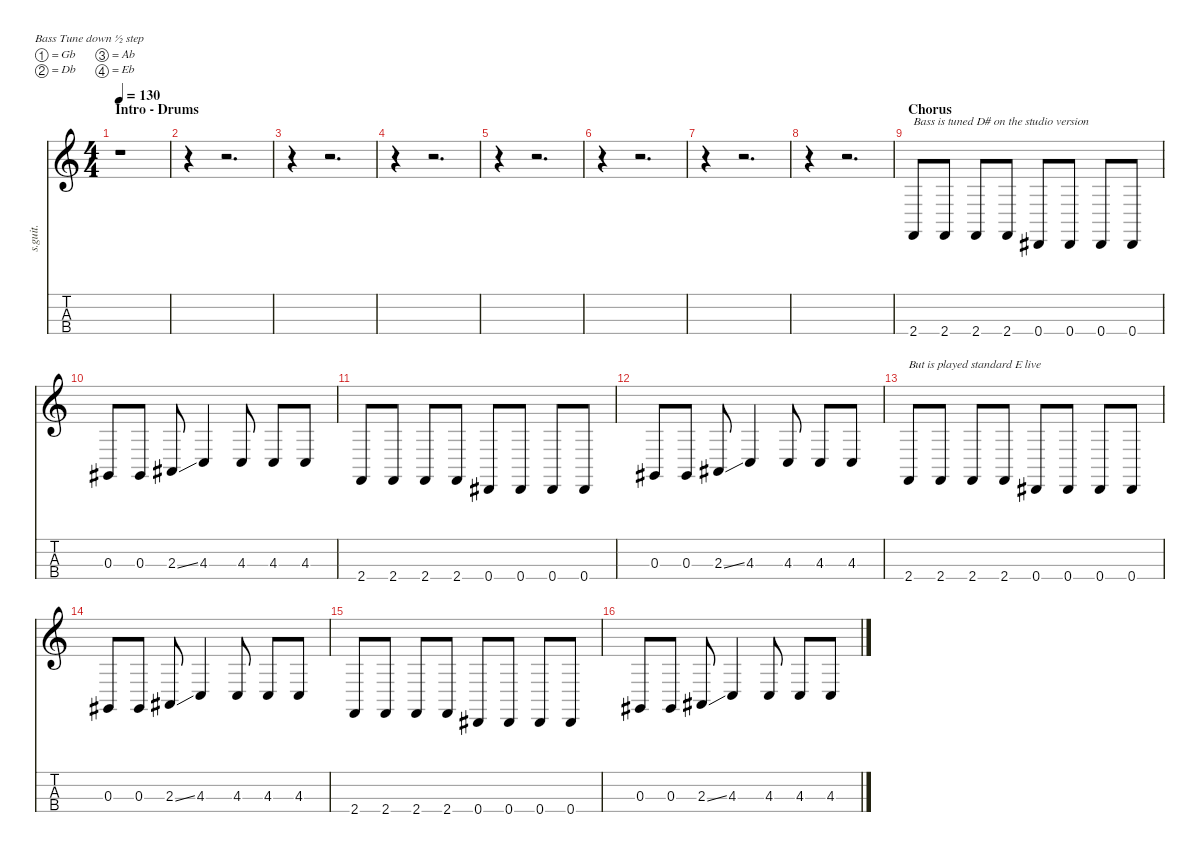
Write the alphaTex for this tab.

\defaultSystemsLayout 4
\hideDynamics
\bracketExtendMode nobrackets
\track ("Alex James - Bass" "s.guit.") {instrument electricbassfinger}
\staff {score tabs}
\tuning (Gb2 Db2 Ab1 Eb1)
\ts (4 4)
\beaming (8 2 2 2 2)
\section ("" "Intro - Drums")
\tempo 130
\clef g2
\ks c
r.1{dy mf instrument electricbassfinger} |
r.4 r.2{d} |
r.4 r.2{d} |
r.4 r.2{d} |
r.4 r.2{d} |
r.4 r.2{d} |
r.4 r.2{d} |
r.4 r.2{d} |
\section ("" "Chorus")
2.4.8{txt "Bass is tuned D# on the studio version" lyrics (0 "") lyrics (1 "") lyrics (2 "") lyrics (3 "") lyrics (4 "")} 2.4.8{lyrics (0 "") lyrics (1 "") lyrics (2 "") lyrics (3 "") lyrics (4 "")} 2.4.8{lyrics (0 "") lyrics (1 "") lyrics (2 "") lyrics (3 "") lyrics (4 "")} 2.4.8{lyrics (0 "") lyrics (1 "") lyrics (2 "") lyrics (3 "") lyrics (4 "")} 0.4{acc #}.8{lyrics (0 "") lyrics (1 "") lyrics (2 "") lyrics (3 "") lyrics (4 "")} 0.4{acc #}.8{lyrics (0 "") lyrics (1 "") lyrics (2 "") lyrics (3 "") lyrics (4 "")} 0.4{acc #}.8{lyrics (0 "") lyrics (1 "") lyrics (2 "") lyrics (3 "") lyrics (4 "")} 0.4{acc #}.8{lyrics (0 "") lyrics (1 "") lyrics (2 "") lyrics (3 "") lyrics (4 "")} |
0.3{acc #}.8{lyrics (0 "") lyrics (1 "") lyrics (2 "") lyrics (3 "") lyrics (4 "")} 0.3{acc #}.8{lyrics (0 "") lyrics (1 "") lyrics (2 "") lyrics (3 "") lyrics (4 "")} 2.3{ss acc #}.8{lyrics (0 "") lyrics (1 "") lyrics (2 "") lyrics (3 "") lyrics (4 "")} 4.3.4{lyrics (0 "") lyrics (1 "") lyrics (2 "") lyrics (3 "") lyrics (4 "")} 4.3.8{lyrics (0 "") lyrics (1 "") lyrics (2 "") lyrics (3 "") lyrics (4 "")} 4.3.8{lyrics (0 "") lyrics (1 "") lyrics (2 "") lyrics (3 "") lyrics (4 "")} 4.3.8{lyrics (0 "") lyrics (1 "") lyrics (2 "") lyrics (3 "") lyrics (4 "")} |
2.4.8{lyrics (0 "") lyrics (1 "") lyrics (2 "") lyrics (3 "") lyrics (4 "")} 2.4.8{lyrics (0 "") lyrics (1 "") lyrics (2 "") lyrics (3 "") lyrics (4 "")} 2.4.8{lyrics (0 "") lyrics (1 "") lyrics (2 "") lyrics (3 "") lyrics (4 "")} 2.4.8{lyrics (0 "") lyrics (1 "") lyrics (2 "") lyrics (3 "") lyrics (4 "")} 0.4{acc #}.8{lyrics (0 "") lyrics (1 "") lyrics (2 "") lyrics (3 "") lyrics (4 "")} 0.4{acc #}.8{lyrics (0 "") lyrics (1 "") lyrics (2 "") lyrics (3 "") lyrics (4 "")} 0.4{acc #}.8{lyrics (0 "") lyrics (1 "") lyrics (2 "") lyrics (3 "") lyrics (4 "")} 0.4{acc #}.8{lyrics (0 "") lyrics (1 "") lyrics (2 "") lyrics (3 "") lyrics (4 "")} |
0.3{acc #}.8{lyrics (0 "") lyrics (1 "") lyrics (2 "") lyrics (3 "") lyrics (4 "")} 0.3{acc #}.8{lyrics (0 "") lyrics (1 "") lyrics (2 "") lyrics (3 "") lyrics (4 "")} 2.3{ss acc #}.8{lyrics (0 "") lyrics (1 "") lyrics (2 "") lyrics (3 "") lyrics (4 "")} 4.3.4{lyrics (0 "") lyrics (1 "") lyrics (2 "") lyrics (3 "") lyrics (4 "")} 4.3.8{lyrics (0 "") lyrics (1 "") lyrics (2 "") lyrics (3 "") lyrics (4 "")} 4.3.8{lyrics (0 "") lyrics (1 "") lyrics (2 "") lyrics (3 "") lyrics (4 "")} 4.3.8{lyrics (0 "") lyrics (1 "") lyrics (2 "") lyrics (3 "") lyrics (4 "")} |
2.4.8{txt "But is played standard E live" lyrics (0 "") lyrics (1 "") lyrics (2 "") lyrics (3 "") lyrics (4 "")} 2.4.8{lyrics (0 "") lyrics (1 "") lyrics (2 "") lyrics (3 "") lyrics (4 "")} 2.4.8{lyrics (0 "") lyrics (1 "") lyrics (2 "") lyrics (3 "") lyrics (4 "")} 2.4.8{lyrics (0 "") lyrics (1 "") lyrics (2 "") lyrics (3 "") lyrics (4 "")} 0.4{acc #}.8{lyrics (0 "") lyrics (1 "") lyrics (2 "") lyrics (3 "") lyrics (4 "")} 0.4{acc #}.8{lyrics (0 "") lyrics (1 "") lyrics (2 "") lyrics (3 "") lyrics (4 "")} 0.4{acc #}.8{lyrics (0 "") lyrics (1 "") lyrics (2 "") lyrics (3 "") lyrics (4 "")} 0.4{acc #}.8{lyrics (0 "") lyrics (1 "") lyrics (2 "") lyrics (3 "") lyrics (4 "")} |
0.3{acc #}.8{lyrics (0 "") lyrics (1 "") lyrics (2 "") lyrics (3 "") lyrics (4 "")} 0.3{acc #}.8{lyrics (0 "") lyrics (1 "") lyrics (2 "") lyrics (3 "") lyrics (4 "")} 2.3{ss acc #}.8{lyrics (0 "") lyrics (1 "") lyrics (2 "") lyrics (3 "") lyrics (4 "")} 4.3.4{lyrics (0 "") lyrics (1 "") lyrics (2 "") lyrics (3 "") lyrics (4 "")} 4.3.8{lyrics (0 "") lyrics (1 "") lyrics (2 "") lyrics (3 "") lyrics (4 "")} 4.3.8{lyrics (0 "") lyrics (1 "") lyrics (2 "") lyrics (3 "") lyrics (4 "")} 4.3.8{lyrics (0 "") lyrics (1 "") lyrics (2 "") lyrics (3 "") lyrics (4 "")} |
2.4.8{lyrics (0 "") lyrics (1 "") lyrics (2 "") lyrics (3 "") lyrics (4 "")} 2.4.8{lyrics (0 "") lyrics (1 "") lyrics (2 "") lyrics (3 "") lyrics (4 "")} 2.4.8{lyrics (0 "") lyrics (1 "") lyrics (2 "") lyrics (3 "") lyrics (4 "")} 2.4.8{lyrics (0 "") lyrics (1 "") lyrics (2 "") lyrics (3 "") lyrics (4 "")} 0.4{acc #}.8{lyrics (0 "") lyrics (1 "") lyrics (2 "") lyrics (3 "") lyrics (4 "")} 0.4{acc #}.8{lyrics (0 "") lyrics (1 "") lyrics (2 "") lyrics (3 "") lyrics (4 "")} 0.4{acc #}.8{lyrics (0 "") lyrics (1 "") lyrics (2 "") lyrics (3 "") lyrics (4 "")} 0.4{acc #}.8{lyrics (0 "") lyrics (1 "") lyrics (2 "") lyrics (3 "") lyrics (4 "")} |
0.3{acc #}.8{lyrics (0 "") lyrics (1 "") lyrics (2 "") lyrics (3 "") lyrics (4 "")} 0.3{acc #}.8{lyrics (0 "") lyrics (1 "") lyrics (2 "") lyrics (3 "") lyrics (4 "")} 2.3{ss acc #}.8{lyrics (0 "") lyrics (1 "") lyrics (2 "") lyrics (3 "") lyrics (4 "")} 4.3.4{lyrics (0 "") lyrics (1 "") lyrics (2 "") lyrics (3 "") lyrics (4 "")} 4.3.8{lyrics (0 "") lyrics (1 "") lyrics (2 "") lyrics (3 "") lyrics (4 "")} 4.3.8{lyrics (0 "") lyrics (1 "") lyrics (2 "") lyrics (3 "") lyrics (4 "")} 4.3.8{lyrics (0 "") lyrics (1 "") lyrics (2 "") lyrics (3 "") lyrics (4 "")}
